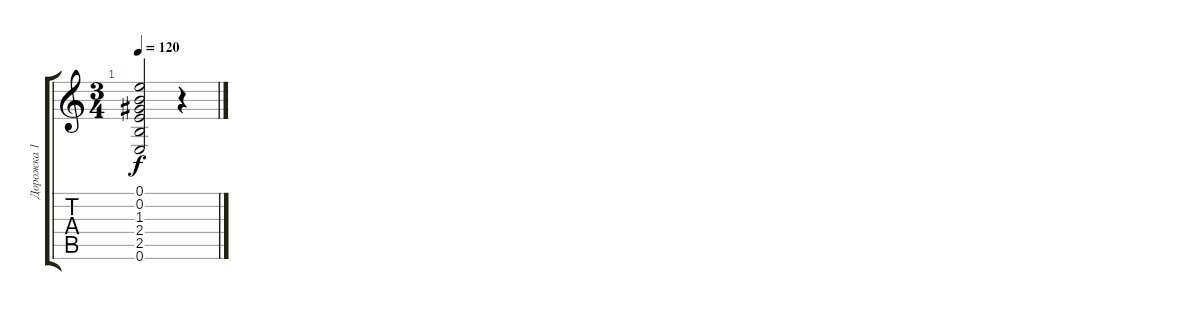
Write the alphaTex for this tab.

\track ("Дорожка 1" "Дорожка 1") {instrument acousticguitarsteel}
\staff {score tabs}
\tuning (E4 B3 G3 D3 A2 E2) {hide}
\ts (3 4)
\tempo 120
\clef g2
\ks c
(0.1 0.2 1.3 2.4 2.5 0.6).2{dy f} r.4
